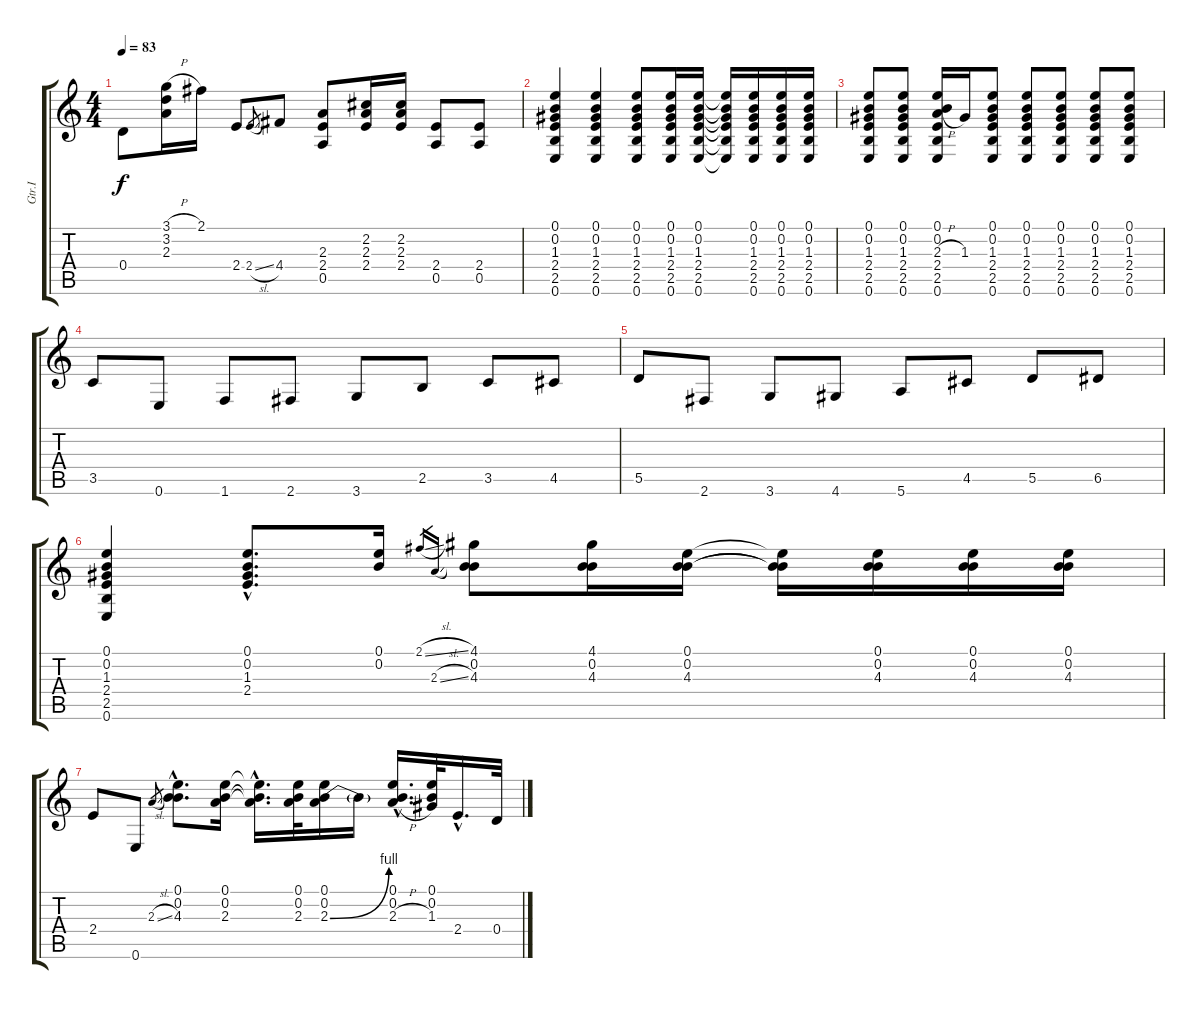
\track ("Gtr.I" "Gtr.I") {instrument overdrivenguitar}
\staff {score tabs}
\tuning (E4 B3 G3 D3 A2 E2) {hide}
\ts (4 4)
\tempo 83
\clef g2
\ks c
0.4.8{dy f} (3.1{h} 3.2 2.3).16 2.1.16 2.4.8 2.4{sl}.8{gr} 4.4.8 (2.3 2.4 0.5).8 (2.2 2.3 2.4).16 (2.2 2.3 2.4).16 (2.4 0.5).8 (2.4 0.5).8 |
(0.1 0.2 1.3 2.4 2.5 0.6).4 (0.1 0.2 1.3 2.4 2.5 0.6).4 (0.1 0.2 1.3 2.4 2.5 0.6).8 (0.1 0.2 1.3 2.4 2.5 0.6).16 (0.1 0.2 1.3 2.4 2.5 0.6).16 (0.1{t} 0.2{t} 1.3{t} 2.4{t} 2.5{t} 0.6{t}).16 (0.1 0.2 1.3 2.4 2.5 0.6).16 (0.1 0.2 1.3 2.4 2.5 0.6).16 (0.1 0.2 1.3 2.4 2.5 0.6).16 |
(0.1 0.2 1.3 2.4 2.5 0.6).8 (0.1 0.2 1.3 2.4 2.5 0.6).8 (0.1 0.2 2.3{h} 2.4 2.5 0.6).16 1.3.16 (0.1 0.2 1.3 2.4 2.5 0.6).8 (0.1 0.2 1.3 2.4 2.5 0.6).8 (0.1 0.2 1.3 2.4 2.5 0.6).8 (0.1 0.2 1.3 2.4 2.5 0.6).8 (0.1 0.2 1.3 2.4 2.5 0.6).8 |
3.5.8 0.6.8 1.6.8 2.6.8 3.6.8 2.5.8 3.5.8 4.5.8 |
5.5.8 2.6.8 3.6.8 4.6.8 5.6.8 4.5.8 5.5.8 6.5.8 |
(0.1 0.2 1.3 2.4 2.5 0.6).4 (0.1{hac} 0.2{hac} 1.3{hac} 2.4{hac}).8{d} (0.1 0.2).16 2.1{sl}.16{gr} 2.3{sl}.16{gr} (4.1 0.2 4.3).8 (4.1 0.2 4.3).16 (0.1 0.2 4.3).16 (0.1{t} 0.2{t} 4.3{t}).16 (0.1 0.2 4.3).16 (0.1 0.2 4.3).16 (0.1 0.2 4.3).16 |
2.4.8{volume 0} 0.6.8 2.3{sl}.8{gr} (0.1{hac} 0.2{hac} 4.3{hac}).8{d} (0.1 0.2 2.3).16 (0.1{hac t} 0.2{hac t} 2.3{hac t}).16{d} (0.1 0.2 2.3).32 (0.1 0.2 2.3{be (bend 0 0 60 4)}).16 2.3{t}.16 (0.1{hac} 0.2{hac} 2.3{h hac}).16{d} (0.1 0.2 1.3).32 2.4{hac}.16{d} 0.4.32
